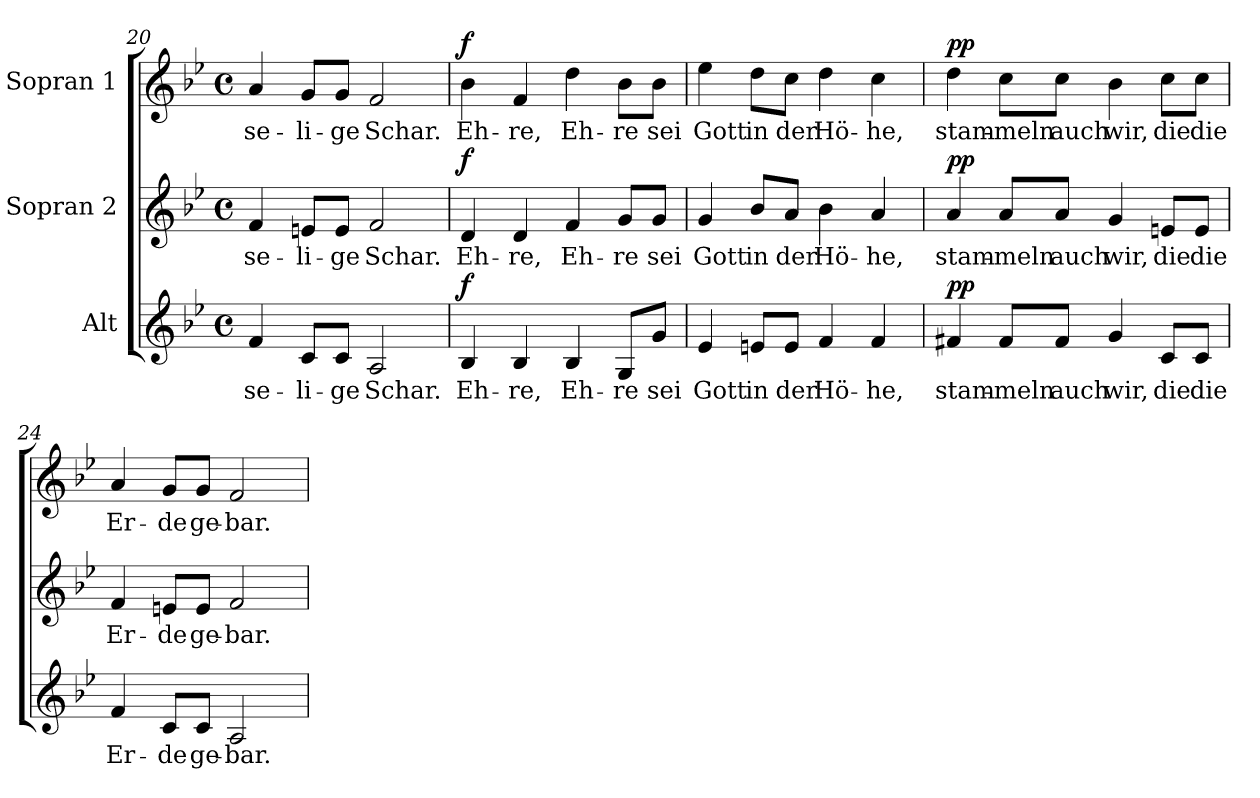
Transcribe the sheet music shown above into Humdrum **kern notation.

**kern	**text	**dynam	**kern	**text	**dynam	**kern	**text	**dynam
*part3	*part3	*part3	*part2	*part2	*part2	*part1	*part1	*part1
*staff3	*staff3	*staff3	*staff2	*staff2	*staff2	*staff1	*staff1	*staff1
*I"Alt	*	*	*I"Sopran 2	*	*	*I"Sopran 1	*	*
*clefG2	*	*	*clefG2	*	*	*clefG2	*	*
*k[b-e-]	*	*	*k[b-e-]	*	*	*k[b-e-]	*	*
*B-:	*	*	*B-:	*	*	*B-:	*	*
*M4/4	*	*	*M4/4	*	*	*M4/4	*	*
*met(c)	*	*	*met(c)	*	*	*met(c)	*	*
=20	=20	=20	=20	=20	=20	=20	=20	=20
!	!LO:LY:b	!	!	!LO:LY:b	!	!	!LO:LY:b	!
4f/	se-	.	4f/	se-	.	4a/	se-	.
!	!LO:LY:b	!	!	!LO:LY:b	!	!	!LO:LY:b	!
8c/L	-li-	.	8en/L	-li-	.	8g/L	-li-	.
!	!LO:LY:b	!	!	!LO:LY:b	!	!	!LO:LY:b	!
8c/J	-ge	.	8e/J	-ge	.	8g/J	-ge	.
!	!LO:LY:b	!	!	!LO:LY:b	!	!	!LO:LY:b	!
2A/	Schar.	.	2f/	Schar.	.	2f/	Schar.	.
!!LO:LB:g=z
=21	=21	=21	=21	=21	=21	=21	=21	=21
!	!LO:LY:b	!LO:DY:a	!	!LO:LY:b	!LO:DY:a	!	!LO:LY:b	!LO:DY:a
4B-/	Eh-	f	4d/	Eh-	f	4b-\	Eh-	f
!	!LO:LY:b	!	!	!LO:LY:b	!	!	!LO:LY:b	!
4B-/	-re,	.	4d/	-re,	.	4f/	-re,	.
!	!LO:LY:b	!	!	!LO:LY:b	!	!	!LO:LY:b	!
4B-/	Eh-	.	4f/	Eh-	.	4dd\	Eh-	.
!	!LO:LY:b	!	!	!LO:LY:b	!	!	!LO:LY:b	!
8G/L	-re	.	8g/L	-re	.	8b-\L	-re	.
!	!LO:LY:b	!	!	!LO:LY:b	!	!	!LO:LY:b	!
8g/J	sei	.	8g/J	sei	.	8b-\J	sei	.
=22	=22	=22	=22	=22	=22	=22	=22	=22
!	!LO:LY:b	!	!	!LO:LY:b	!	!	!LO:LY:b	!
4e-/	Gott	.	4g/	Gott	.	4ee-\	Gott	.
!	!LO:LY:b	!	!	!LO:LY:b	!	!	!LO:LY:b	!
8en/L	in	.	8b-/L	in	.	8dd\L	in	.
!	!LO:LY:b	!	!	!LO:LY:b	!	!	!LO:LY:b	!
8e/J	der	.	8a/J	der	.	8cc\J	der	.
!	!LO:LY:b	!	!	!LO:LY:b	!	!	!LO:LY:b	!
4f/	Hö-	.	4b-\	Hö-	.	4dd\	Hö-	.
!	!LO:LY:b	!	!	!LO:LY:b	!	!	!LO:LY:b	!
4f/	-he,	.	4a/	-he,	.	4cc\	-he,	.
=23	=23	=23	=23	=23	=23	=23	=23	=23
!	!LO:LY:b	!LO:DY:a	!	!LO:LY:b	!LO:DY:a	!	!LO:LY:b	!LO:DY:a
4f#X/	stam-	pp	4a/	stam-	pp	4dd\	stam-	pp
!	!LO:LY:b	!	!	!LO:LY:b	!	!	!LO:LY:b	!
8f#/L	-meln	.	8a/L	-meln	.	8cc\L	-meln	.
!	!LO:LY:b	!	!	!LO:LY:b	!	!	!LO:LY:b	!
8f#/J	auch	.	8a/J	auch	.	8cc\J	auch	.
!	!LO:LY:b	!	!	!LO:LY:b	!	!	!LO:LY:b	!
4g/	wir,	.	4g/	wir,	.	4b-\	wir,	.
!	!LO:LY:b	!	!	!LO:LY:b	!	!	!LO:LY:b	!
8c/L	die	.	8en/L	die	.	8cc\L	die	.
!	!LO:LY:b	!	!	!LO:LY:b	!	!	!LO:LY:b	!
8c/J	die	.	8e/J	die	.	8cc\J	die	.
=24	=24	=24	=24	=24	=24	=24	=24	=24
!	!LO:LY:b	!	!	!LO:LY:b	!	!	!LO:LY:b	!
4f/	Er-	.	4f/	Er-	.	4a/	Er-	.
!	!LO:LY:b	!	!	!LO:LY:b	!	!	!LO:LY:b	!
8c/L	-de	.	8en/L	-de	.	8g/L	-de	.
!	!LO:LY:b	!	!	!LO:LY:b	!	!	!LO:LY:b	!
8c/J	ge-	.	8e/J	ge-	.	8g/J	ge-	.
!	!LO:LY:b	!	!	!LO:LY:b	!	!	!LO:LY:b	!
2A/	-bar.	.	2f/	-bar.	.	2f/	-bar.	.
=	=	=	=	=	=	=	=	=
*-	*-	*-	*-	*-	*-	*-	*-	*-
